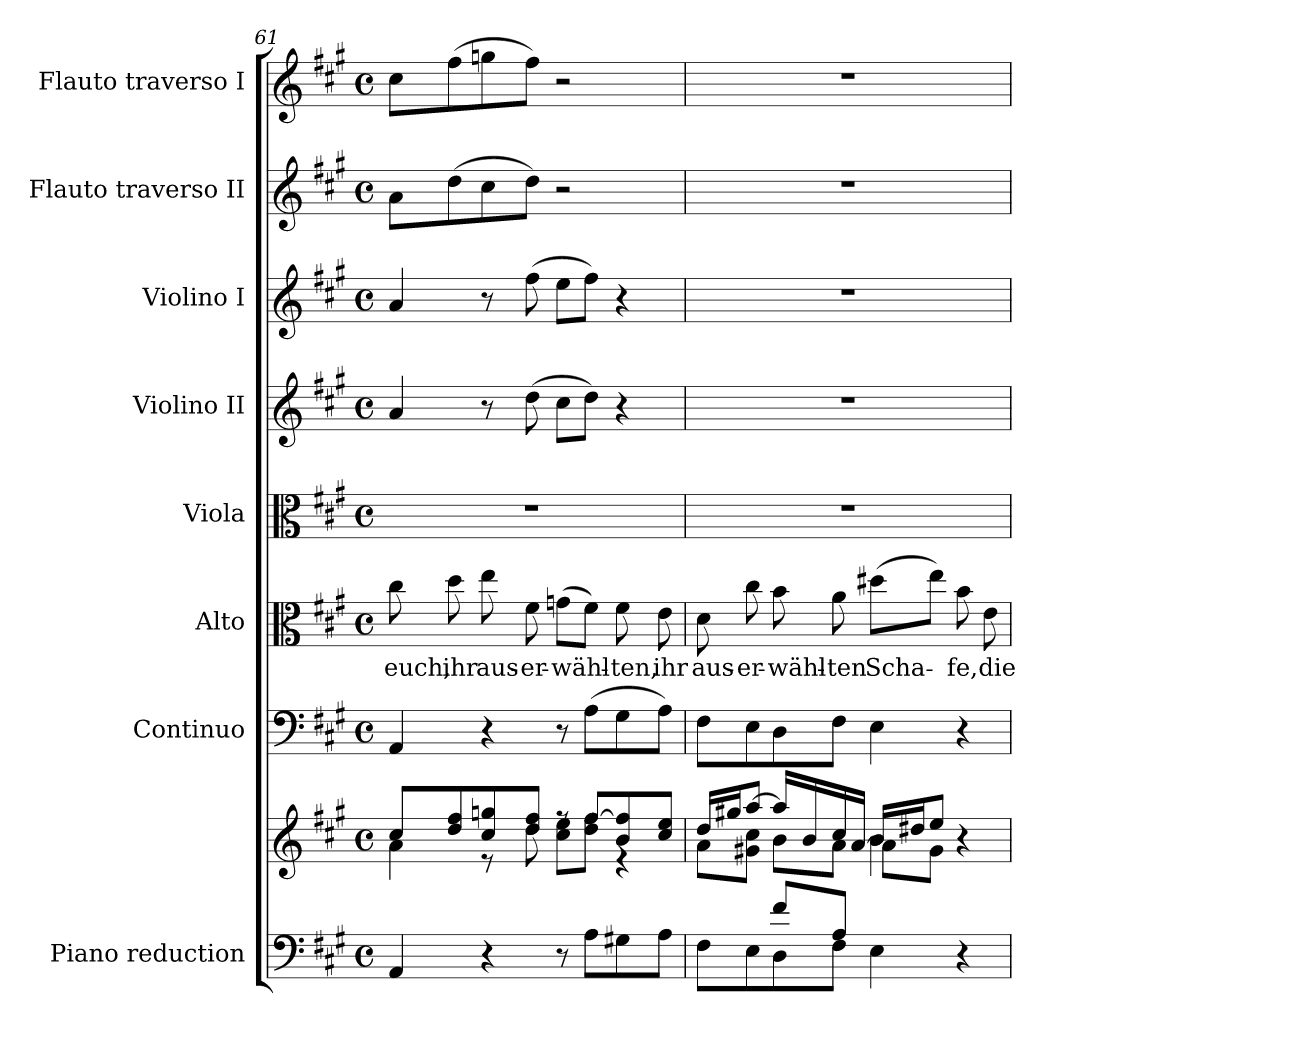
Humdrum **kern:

**kern	**kern	**kern	**kern	**text	**kern	**kern	**kern	**kern	**kern
*part8	*part8	*part7	*part6	*part6	*part5	*part4	*part3	*part2	*part1
*staff9	*staff8	*staff7	*staff6	*staff6	*staff5	*staff4	*staff3	*staff2	*staff1
*I"Piano reduction	*	*I"Continuo	*I"Alto	*	*I"Viola	*I"Violino II	*I"Violino I	*I"Flauto traverso II	*I"Flauto traverso I
*I'Pno	*	*	*	*	*I'Vla	*	*I'Vln	*I'Fl	*I'Fl
*clefF4	*clefG2	*clefF4	*clefC3	*	*clefC3	*clefG2	*clefG2	*clefG2	*clefG2
*k[f#c#g#]	*k[f#c#g#]	*k[f#c#g#]	*k[f#c#g#]	*	*k[f#c#g#]	*k[f#c#g#]	*k[f#c#g#]	*k[f#c#g#]	*k[f#c#g#]
*A:	*A:	*A:	*A:	*	*A:	*A:	*A:	*A:	*A:
*M4/4	*M4/4	*M4/4	*M4/4	*	*M4/4	*M4/4	*M4/4	*M4/4	*M4/4
*met(c)	*met(c)	*met(c)	*met(c)	*	*met(c)	*met(c)	*met(c)	*met(c)	*met(c)
=61	=61	=61	=61	=61	=61	=61	=61	=61	=61
*	*^	*	*	*	*	*	*	*	*
!	!	!	!	!	!LO:LY:b	!	!	!	!	!
4AA/	8cc#/L	4a\	4AA/	8cc#\	euch,	1r	4a/	4a/	8a\L	8cc#\L
!	!	!	!	!	!LO:LY:b	!	!	!	!	!
.	8dd/ 8ff#/	.	.	8dd\	ihr	.	.	.	(>8dd\	(>8ff#\
!	!	!	!	!	!LO:LY:b	!	!	!	!	!
4r	8cc#/ 8ggn/	8r	4r	8ee\	aus-	.	8r	8r	8cc#\	8ggn\
!	!	!	!	!	!LO:LY:b	!	!	!	!	!
.	8dd/ 8ff#/J	8dd\	.	8f#\	-er-	.	(>8dd\	(>8ff#\	8dd\J)	8ff#\J)
!	!	!	!	!	!LO:LY:b	!	!	!	!	!
8r	8rff	8cc#\ 8ee\L	8r	(>8gn\L	-wähl-	.	8cc#\L	8ee\L	2r	2r
8A\L	[8ff#/L	8dd\ 8ff#\J	(>8A\L	8f#\J)	.	.	8dd\J)	8ff#\J)	.	.
!	!	!	!	!	!LO:LY:b	!	!	!	!	!
8G#X\	8b/ 8ff#/]	4re	8G#\	8f#\	ten,	.	4r	4r	.	.
!	!	!	!	!	!LO:LY:b	!	!	!	!	!
8A\J	8cc#/ 8ee/J	.	8A\J)	8e\	ihr	.	.	.	.	.
=62	=62	=62	=62	=62	=62	=62	=62	=62	=62	=62
*^	*	*^	*	*	*	*	*	*	*	*
!	!	!	!	!	!	!	!LO:LY:b	!	!	!	!	!
4ryy	8F#\L	16dd/LL	8a\L	2ryy	8F#\L	8d\	aus-	1r	1r	1r	1r	1r
.	.	16gg#X/J	.	.	.	.	.	.	.	.	.	.
!	!	!	!	!	!	!	!LO:LY:b	!	!	!	!	!
.	8E\	[8aa/J	8g#X\ 8cc#\J	.	8E\	8cc#\	-er-	.	.	.	.	.
!	!	!	!	!	!	!	!LO:LY:b	!	!	!	!	!
8f#:/L	8D\	16aa/LL]	8b\L	.	8D\	8b\	-wähl-	.	.	.	.	.
.	.	16b/	.	.	.	.	.	.	.	.	.	.
!	!	!	!	!	!	!	!LO:LY:b	!	!	!	!	!
8A/J	8F#\J	16cc#/	8a\J	.	8F#\J	8a\	-ten	.	.	.	.	.
.	.	[16a/JJ	.	.	.	.	.	.	.	.	.	.
!	!	!	!	!	!	!	!LO:LY:b	!	!	!	!	!
4ryy	4E\	16b/LL	8a\L]	4b\	4E\	(>8dd#X\L	Scha-	.	.	.	.	.
.	.	16dd#X/J	.	.	.	.	.	.	.	.	.	.
.	.	8ee/J	8g#\J	.	.	8ee\J)	.	.	.	.	.	.
!	!	!	!	!	!	!	!LO:LY:b	!	!	!	!	!
4r	4ryy	4r	4ryy	4ryy	4r	8b\	fe,	.	.	.	.	.
!	!	!	!	!	!	!	!LO:LY:b	!	!	!	!	!
.	.	.	.	.	.	8e\	die	.	.	.	.	.
*v	*v	*	*	*	*	*	*	*	*	*	*	*
*	*v	*v	*v	*	*	*	*	*	*	*	*
=	=	=	=	=	=	=	=	=	=
*-	*-	*-	*-	*-	*-	*-	*-	*-	*-
